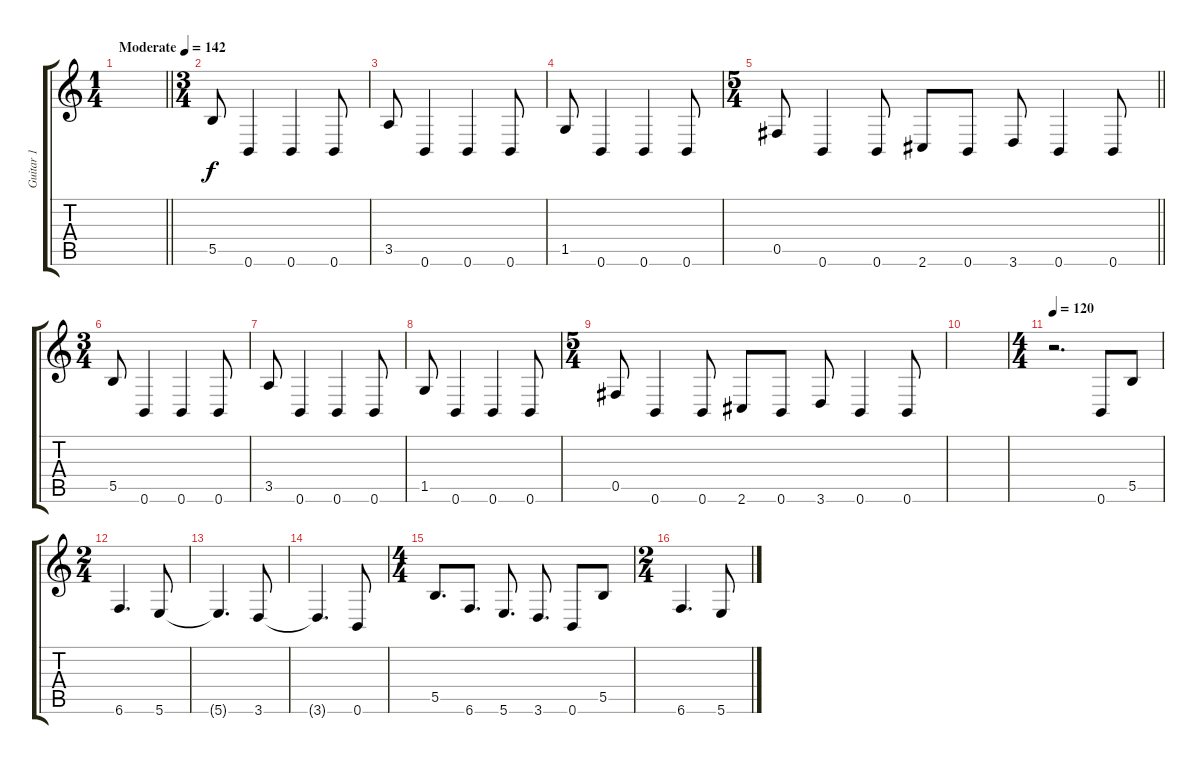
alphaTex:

\track ("Guitar 1" "Guitar 1") {instrument distortionguitar}
\staff {score tabs}
\tuning (Db4 Ab3 E3 B2 Gb2 B1) {hide}
\ts (1 4)
\tempo (142 "Moderate")
\clef g2
\barLineRight lightlight
\ks c
|
\ts (3 4)
5.5.8 0.6.4 0.6.4 0.6.8 |
3.5.8 0.6.4 0.6.4 0.6.8 |
1.5.8 0.6.4 0.6.4 0.6.8 |
\ts (5 4)
\barLineRight lightlight
0.5.8 0.6.4 0.6.8 2.6.8 0.6.8 3.6.8 0.6.4 0.6.8 |
\ts (3 4)
5.5.8 0.6.4 0.6.4 0.6.8 |
3.5.8 0.6.4 0.6.4 0.6.8 |
1.5.8 0.6.4 0.6.4 0.6.8 |
\ts (5 4)
0.5.8 0.6.4 0.6.8 2.6.8 0.6.8 3.6.8 0.6.4 0.6.8 |
|
\ts (4 4)
\tempo 120
r.2{d} 0.6.8 5.5.8 |
\ts (2 4)
6.6.4{d} 5.6.8 |
5.6{t}.4{d} 3.6.8 |
3.6{t}.4{d} 0.6.8 |
\ts (4 4)
5.5.8{d} 6.6.8{d} 5.6.8{d} 3.6.8{d} 0.6.8 5.5.8 |
\ts (2 4)
6.6.4{d} 5.6.8
